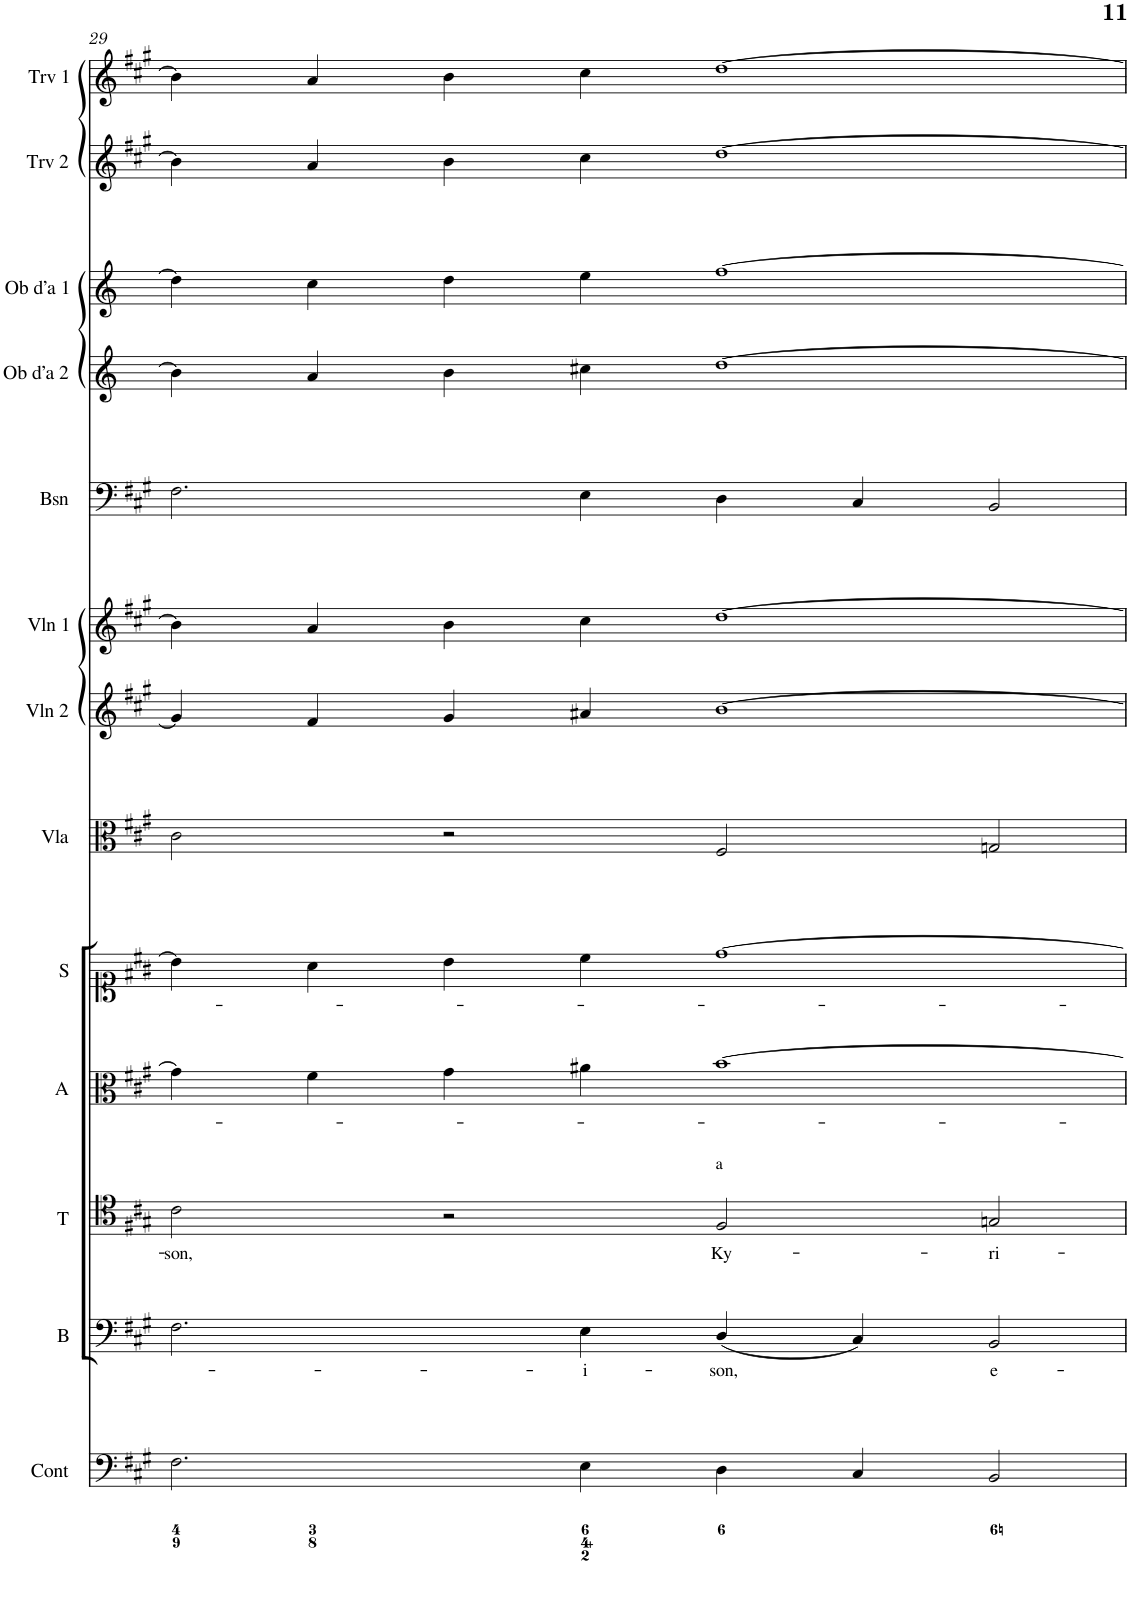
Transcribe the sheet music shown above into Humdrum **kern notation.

**kern	**kern	**text	**kern	**text	**kern	**kern	**kern	**kern	**kern	**kern	**kern	**kern	**kern	**kern
*part13	*part12	*part12	*part11	*part11	*part10	*part9	*part8	*part7	*part6	*part5	*part4	*part3	*part2	*part1
*staff13	*staff12	*staff12	*staff11	*staff11	*staff10	*staff9	*staff8	*staff7	*staff6	*staff5	*staff4	*staff3	*staff2	*staff1
*I"Continuo	*I"Bass	*	*I"Tenor	*	*I"Alto	*I"Soprano	*I"Viola	*I"Violin 2	*I"Violin 1	*I"Bassoon	*I"Oboe d’amore 2	*I"Oboe d’amore 1	*I"Traverso 2	*I"Traverso 1
*I'Cont	*I'B	*	*I'T	*	*I'A	*I'S	*I'Vla	*I'Vln 2	*I'Vln 1	*I'Bsn	*I'Ob d’a 2	*I'Ob d’a 1	*I'Trv 2	*I'Trv 1
!!LO:PB:g=z
*clefF4	*clefF4	*	*clefC4	*	*clefC3	*clefC1	*clefC3	*clefG2	*clefG2	*clefF4	*clefG2	*clefG2	*clefG2	*clefG2
*	*	*	*	*	*	*	*	*	*	*	*Trd2c3	*Trd2c3	*	*
*k[f#c#g#]	*k[f#c#g#]	*	*k[f#c#g#]	*	*k[f#c#g#]	*k[f#c#g#]	*k[f#c#g#]	*k[f#c#g#]	*k[f#c#g#]	*k[f#c#g#]	*k[]	*k[]	*k[f#c#g#]	*k[f#c#g#]
*M4/2	*M4/2	*	*M4/2	*	*M4/2	*M4/2	*M4/2	*M4/2	*M4/2	*M4/2	*M4/2	*M4/2	*M4/2	*M4/2
*met(c|)	*met(c|)	*	*met(c|)	*	*met(c|)	*met(c|)	*met(c|)	*met(c|)	*met(c|)	*met(c|)	*met(c|)	*met(c|)	*met(c|)	*met(c|)
=29	=29	=29	=29	=29	=29	=29	=29	=29	=29	=29	=29	=29	=29	=29
!	!	!	!	!LO:LY:b	!	!	!	!	!	!	!	!	!	!
2.F#\	2.F#\	.	2c#\	-son,	4g#\]	4b\]	2c#\	4g#/]	4b\]	2.F#\	4b\]	4dd\]	4b\]	4b\]
.	.	.	.	.	4f#\	4a\	.	4f#/	4a/	.	4a/	4cc\	4a/	4a/
.	.	.	2r	.	4g#\	4b\	2r	4g#/	4b\	.	4b\	4dd\	4b\	4b\
!	!	!LO:LY:b	!	!	!	!	!	!	!	!	!	!	!	!
4E\	4E\	-i-	.	.	4a#X\	4cc#\	.	4a#X/	4cc#\	4E\	4cc#X\	4ee\	4cc#\	4cc#\
!	!	!	!LO:TX:a:t=a	!	!	!	!	!	!	!	!	!	!	!
!	!	!LO:LY:b	!	!LO:LY:b	!	!	!	!	!	!	!	!	!	!
4D\	(4D/	-son,	2F#/	Ky-	[1b	[1dd	2F#/	[1b	[1dd	4D\	[1dd	[1ff	[1dd	[1dd
4C#/	4C#/)	.	.	.	.	.	.	.	.	4C#/	.	.	.	.
!	!	!LO:LY:b	!	!LO:LY:b	!	!	!	!	!	!	!	!	!	!
2BB/	2BB/	e-	2Gn/	-ri-	.	.	2Gn/	.	.	2BB/	.	.	.	.
=	=	=	=	=	=	=	=	=	=	=	=	=	=	=
*-	*-	*-	*-	*-	*-	*-	*-	*-	*-	*-	*-	*-	*-	*-
